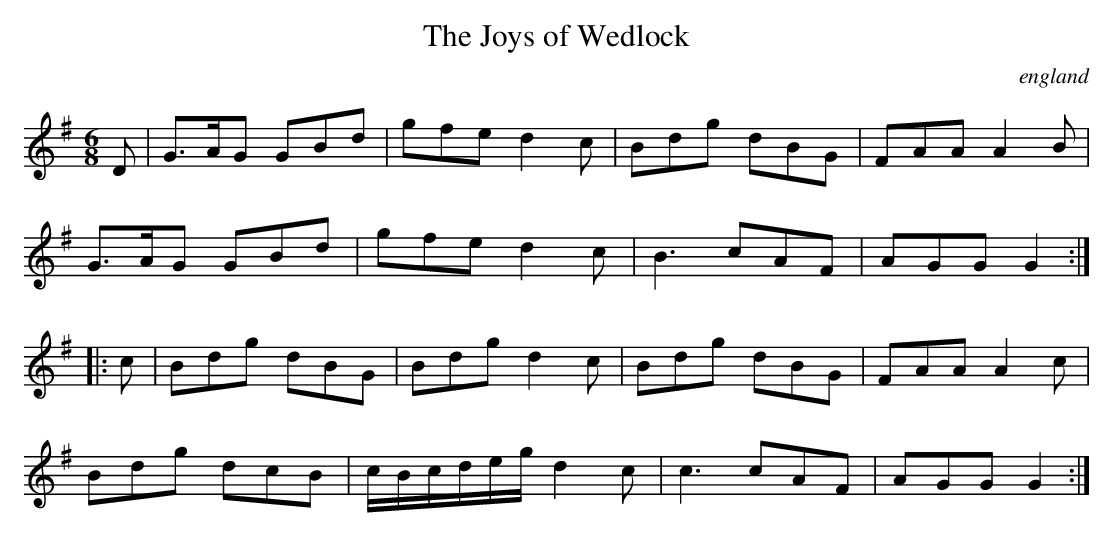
X:1
T:The Joys of Wedlock
O:england
L:1/8
M:6/8
K:G
D|G>AG GBd|gfe d2 c|Bdg dBG|FAA A2 B|
G>AG GBd|gfe d2 c|B3 cAF|AGG G2:|
|:c|Bdg dBG|Bdg d2 c|Bdg dBG|FAA A2 c|
Bdg dcB|c/B/c/d/e/g/ d2 c|c3 cAF|AGG G2:|
